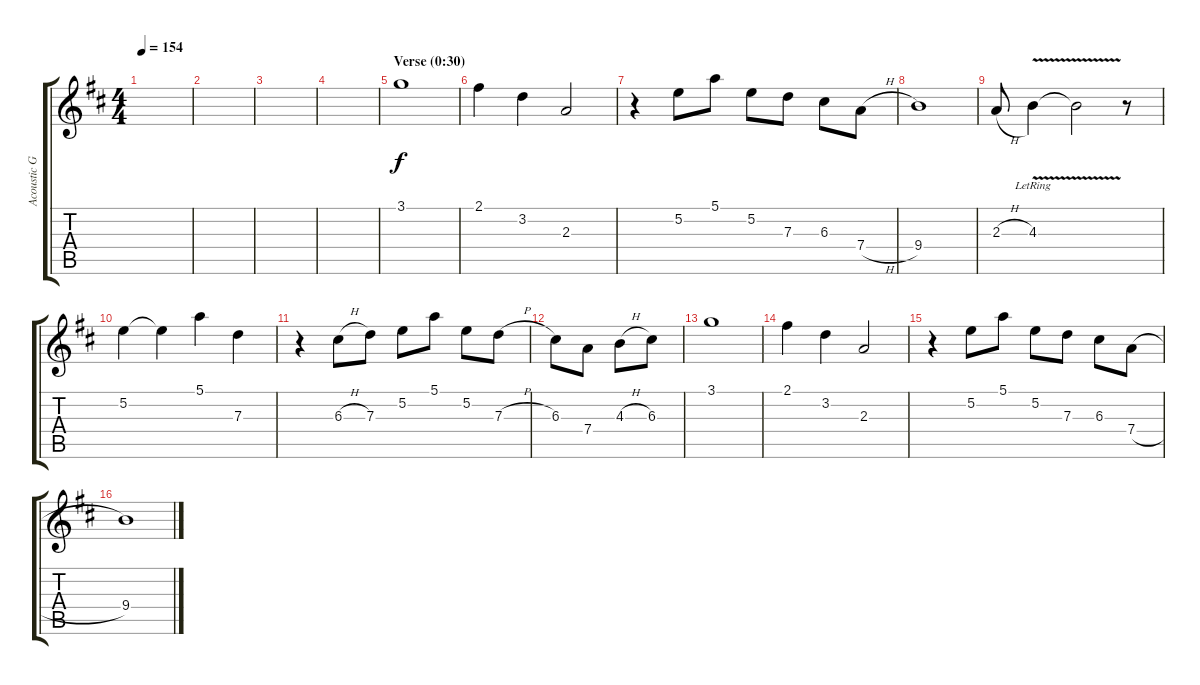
\track ("Acoustic Guitar 2" "Acoustic G") {instrument acousticguitarsteel}
\staff {score tabs}
\tuning (E4 B3 G3 D3 A2 E2) {hide}
\ts (4 4)
\tempo 154
\clef g2
\ks d
|
|
|
|
\section ("" "Verse (0:30)")
3.1.1 |
2.1.4 3.2.4 2.3.2 |
r.4 5.2.8 5.1.8 5.2.8 7.3.8 6.3.8 7.4{h}.8 |
9.4.1 |
2.3{h}.8 4.3{v lr}.4 4.3{t}.2 r.8 |
5.2.4 5.2{t}.4 5.1.4 7.3.4 |
r.4 6.3{h}.8 7.3.8 5.2.8 5.1.8 5.2.8 7.3{h}.8 |
6.3.8 7.4.8 4.3{h}.8 6.3.8 |
3.1.1 |
2.1.4 3.2.4 2.3.2 |
r.4 5.2.8 5.1.8 5.2.8 7.3.8 6.3.8 7.4{h}.8 |
9.4.1
